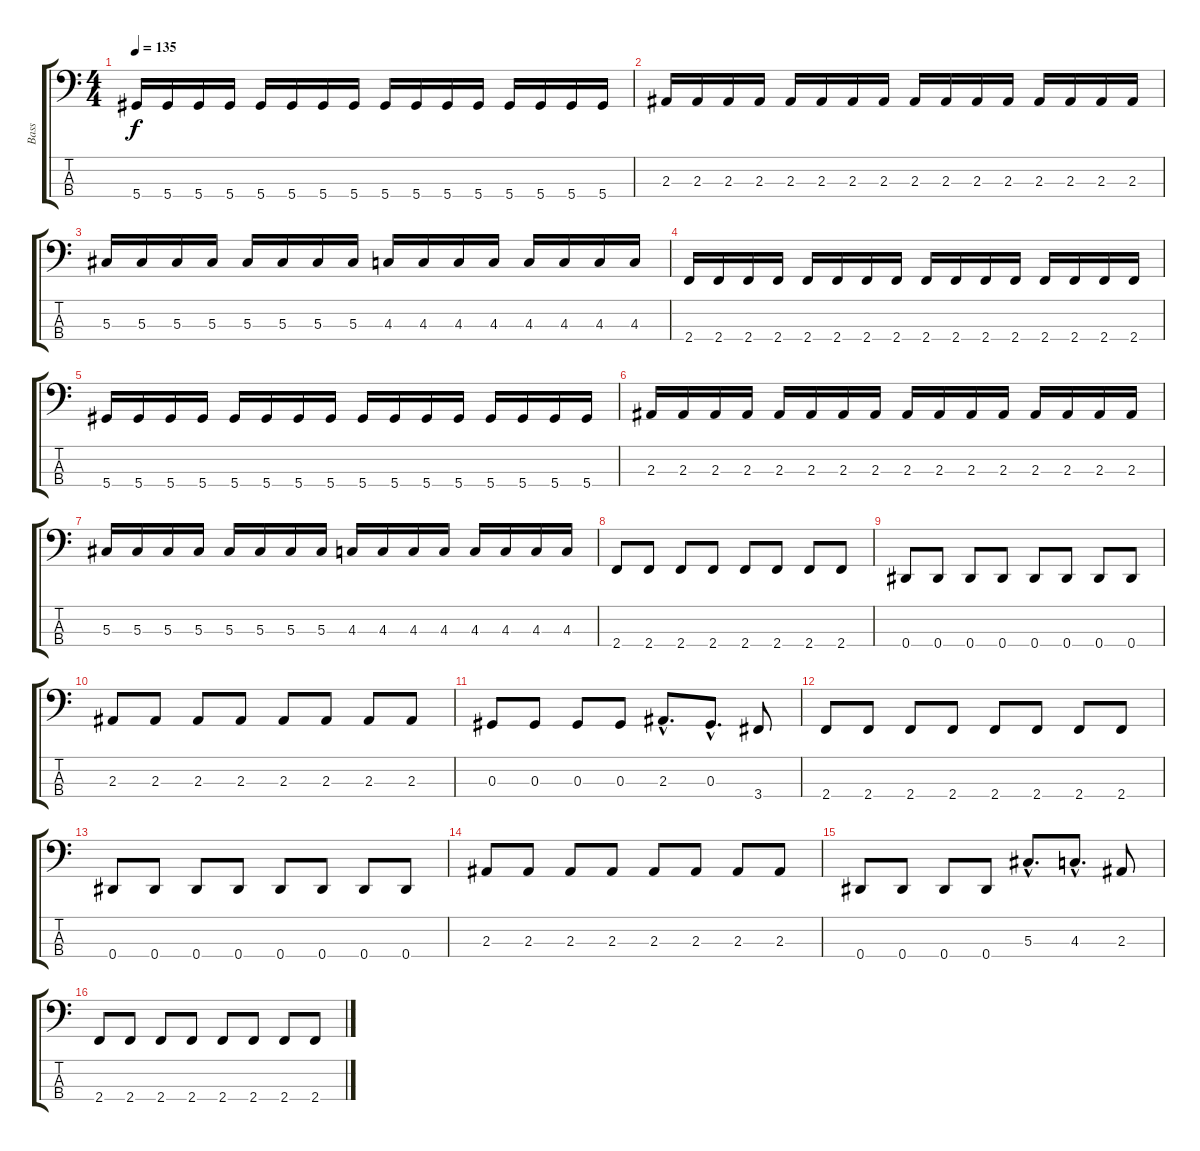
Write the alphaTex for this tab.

\track ("Bass" "Bass") {instrument electricbasspick}
\staff {score tabs}
\tuning (Gb2 Db2 Ab1 Eb1) {hide}
\ts (4 4)
\tempo 135
\clef f4
\ks c
5.4.16{dy f} 5.4.16 5.4.16 5.4.16 5.4.16 5.4.16 5.4.16 5.4.16 5.4.16 5.4.16 5.4.16 5.4.16 5.4.16 5.4.16 5.4.16 5.4.16 |
2.3.16 2.3.16 2.3.16 2.3.16 2.3.16 2.3.16 2.3.16 2.3.16 2.3.16 2.3.16 2.3.16 2.3.16 2.3.16 2.3.16 2.3.16 2.3.16 |
5.3.16 5.3.16 5.3.16 5.3.16 5.3.16 5.3.16 5.3.16 5.3.16 4.3.16 4.3.16 4.3.16 4.3.16 4.3.16 4.3.16 4.3.16 4.3.16 |
2.4.16 2.4.16 2.4.16 2.4.16 2.4.16 2.4.16 2.4.16 2.4.16 2.4.16 2.4.16 2.4.16 2.4.16 2.4.16 2.4.16 2.4.16 2.4.16 |
5.4.16 5.4.16 5.4.16 5.4.16 5.4.16 5.4.16 5.4.16 5.4.16 5.4.16 5.4.16 5.4.16 5.4.16 5.4.16 5.4.16 5.4.16 5.4.16 |
2.3.16 2.3.16 2.3.16 2.3.16 2.3.16 2.3.16 2.3.16 2.3.16 2.3.16 2.3.16 2.3.16 2.3.16 2.3.16 2.3.16 2.3.16 2.3.16 |
5.3.16 5.3.16 5.3.16 5.3.16 5.3.16 5.3.16 5.3.16 5.3.16 4.3.16 4.3.16 4.3.16 4.3.16 4.3.16 4.3.16 4.3.16 4.3.16 |
2.4.8 2.4.8 2.4.8 2.4.8 2.4.8 2.4.8 2.4.8 2.4.8 |
0.4.8 0.4.8 0.4.8 0.4.8 0.4.8 0.4.8 0.4.8 0.4.8 |
2.3.8 2.3.8 2.3.8 2.3.8 2.3.8 2.3.8 2.3.8 2.3.8 |
0.3.8 0.3.8 0.3.8 0.3.8 2.3{hac}.8{d} 0.3{hac}.8{d} 3.4.8 |
2.4.8 2.4.8 2.4.8 2.4.8 2.4.8 2.4.8 2.4.8 2.4.8 |
0.4.8 0.4.8 0.4.8 0.4.8 0.4.8 0.4.8 0.4.8 0.4.8 |
2.3.8 2.3.8 2.3.8 2.3.8 2.3.8 2.3.8 2.3.8 2.3.8 |
0.4.8 0.4.8 0.4.8 0.4.8 5.3{hac}.8{d} 4.3{hac}.8{d} 2.3.8 |
2.4.8 2.4.8 2.4.8 2.4.8 2.4.8 2.4.8 2.4.8 2.4.8
